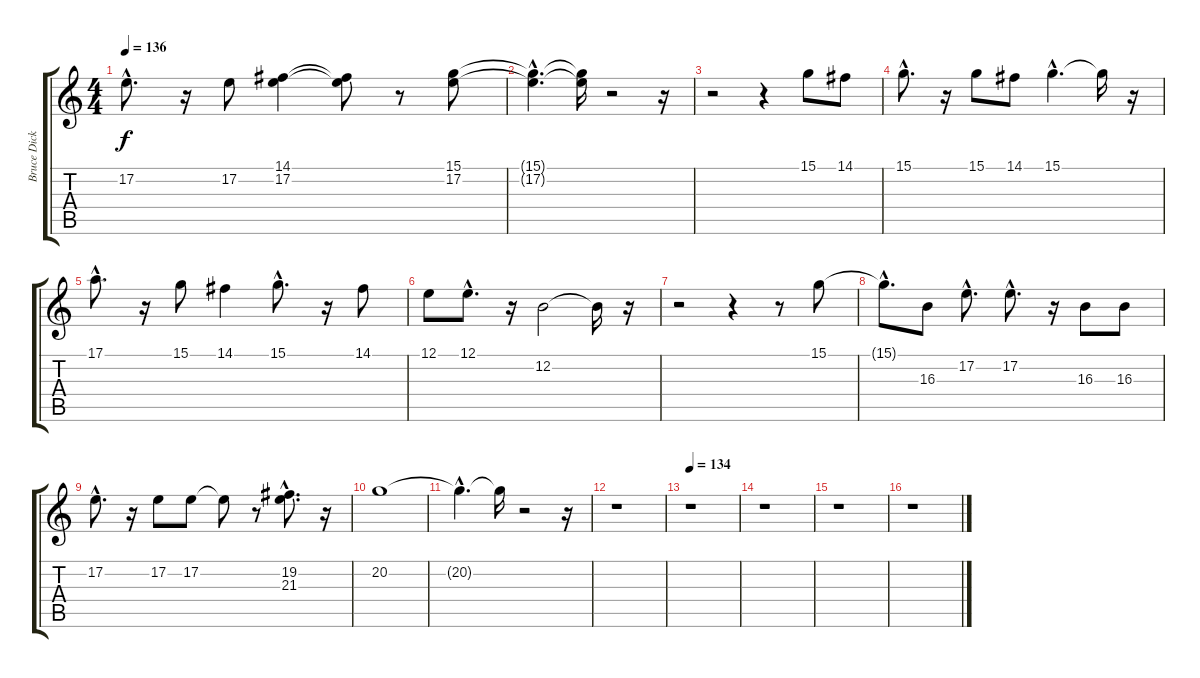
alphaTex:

\track ("Bruce Dickinson" "Bruce Dick") {instrument lead2sawtooth}
\staff {score tabs}
\tuning (E4 B3 G3 D3 A2 E2) {hide}
\ts (4 4)
\tempo 136
\clef g2
\ks c
17.2{hac}.8{d dy f} r.16 17.2.8 (14.1 17.2).4 (14.1{t} 17.2{t}).8 r.8 (15.1 17.2).8 |
(15.1{hac t} 17.2{hac t}).4{d} (15.1{t} 17.2{t}).16 r.2 r.16 |
r.2 r.4 15.1.8 14.1.8 |
15.1{hac}.8{d} r.16 15.1.8 14.1.8 15.1{hac}.4{d} 15.1{t}.16 r.16 |
17.1{hac}.8{d} r.16 15.1.8 14.1.4 15.1{hac}.8{d} r.16 14.1.8 |
12.1.8 12.1{hac}.8{d} r.16 12.2.2 12.2{t}.16 r.16 |
r.2 r.4 r.8 15.1.8 |
15.1{hac t}.8{d} 16.3.8 17.2{hac}.8{d} 17.2{hac}.8{d} r.16 16.3.8 16.3.8 |
17.2{hac}.8{d} r.16 17.2.8 17.2.8 17.2{t}.8 r.8 (19.2{hac} 21.3{hac}).8{d} r.16 |
20.2.1 |
20.2{hac t}.4{d} 20.2{t}.16 r.2 r.16 |
r.1 |
\tempo 134
r.1 |
r.1 |
r.1 |
r.1
